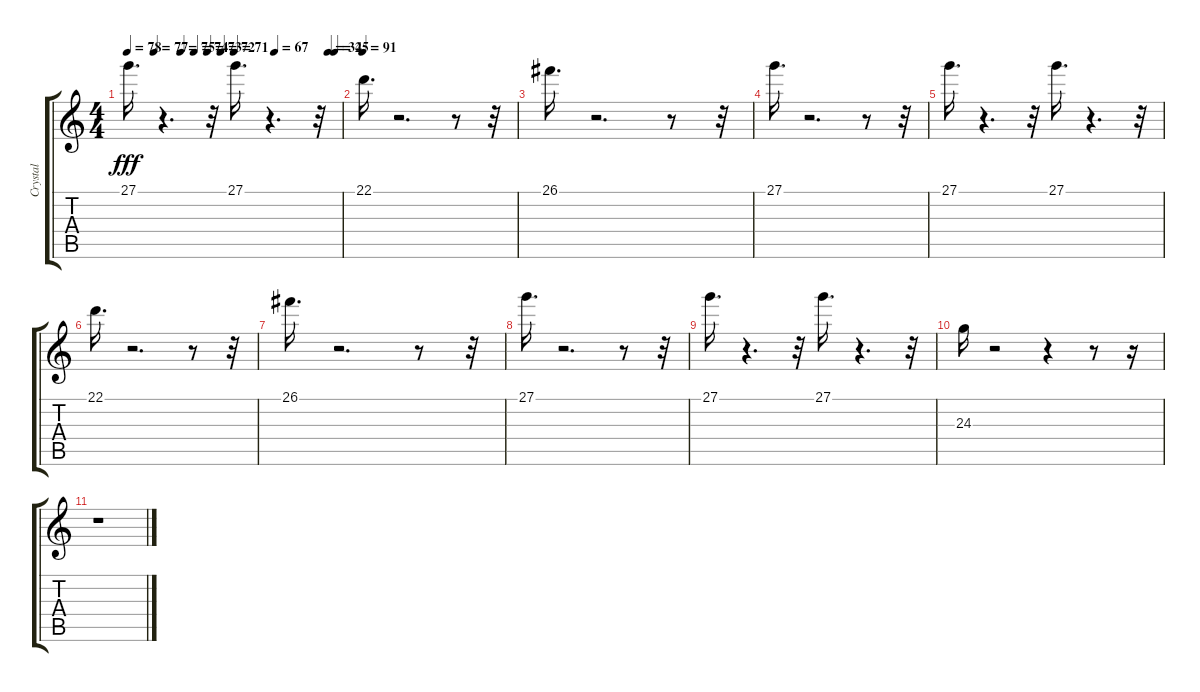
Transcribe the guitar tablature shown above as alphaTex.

\track ("Crystal             " "Crystal   ") {instrument fx3crystal}
\staff {score tabs}
\tuning (E4 B3 G3 D3 A2 E2) {hide}
\ts (4 4)
\tempo 78
\tempo (77 0.125)
\tempo (75 0.25)
\tempo (74 0.3125)
\tempo (73 0.375)
\tempo (72 0.4375)
\tempo (71 0.5)
\tempo (67 0.6875)
\tempo (34 0.9375)
\tempo (25 0.96875)
\clef g2
\ks c
27.1.16{d dy fff} r.4{d} r.32 27.1.16{d} r.4{d} r.32 |
\tempo 91
22.1.16{d} r.2{d} r.8 r.32 |
26.1.16{d} r.2{d} r.8 r.32 |
27.1.16{d} r.2{d} r.8 r.32 |
27.1.16{d} r.4{d} r.32 27.1.16{d} r.4{d} r.32 |
22.1.16{d} r.2{d} r.8 r.32 |
26.1.16{d} r.2{d} r.8 r.32 |
27.1.16{d} r.2{d} r.8 r.32 |
27.1.16{d} r.4{d} r.32 27.1.16{d} r.4{d} r.32 |
24.3.16 r.2 r.4 r.8 r.16 |
r.1
